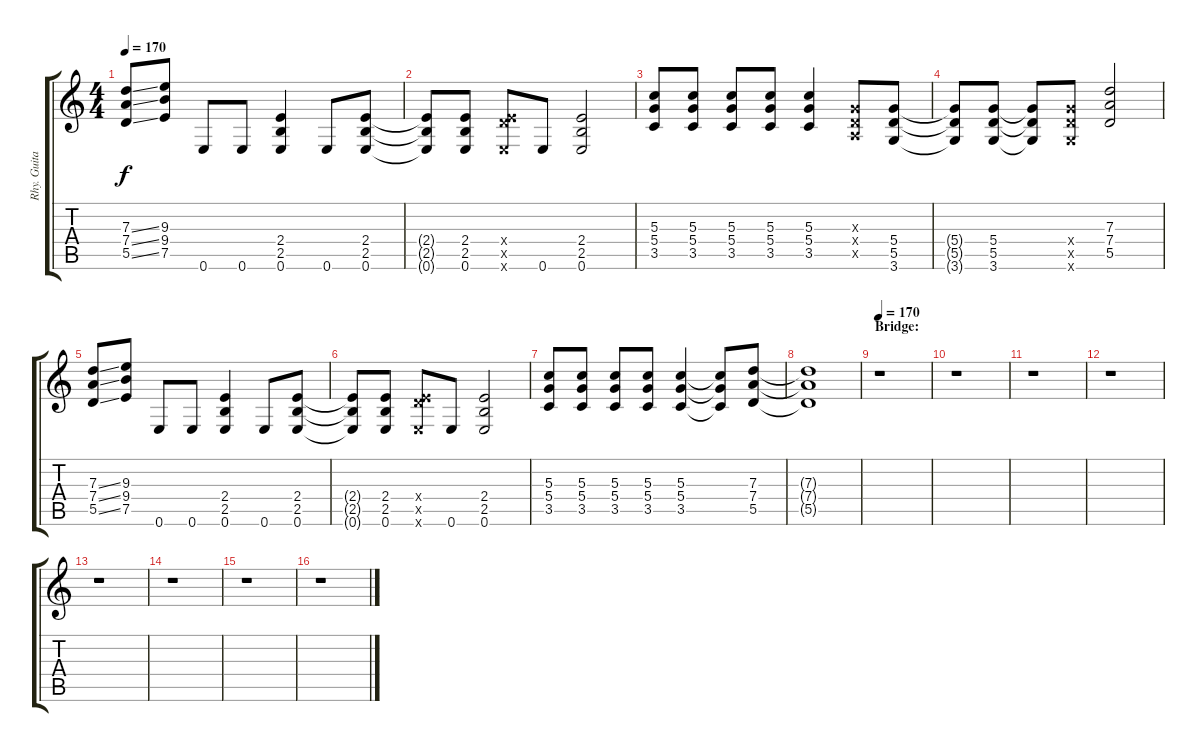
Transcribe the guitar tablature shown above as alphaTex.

\track ("Rhy. Guitar 2" "Rhy. Guita") {instrument distortionguitar}
\staff {score tabs}
\tuning (E4 B3 G3 D3 A2 E2) {hide}
\ts (4 4)
\tempo 170
\clef g2
\ks c
(7.3{ss} 7.4{ss} 5.5{ss}).8{dy f} (9.3 9.4 7.5).8 0.6.8 0.6.8 (2.4 2.5 0.6).4 0.6.8 (2.4 2.5 0.6).8 |
(2.4{t} 2.5{t} 0.6{t}).8 (2.4 2.5 0.6).8 (0.4{x} 7.5{x} 0.6{x}).8 0.6.8 (2.4 2.5 0.6).2 |
(5.3 5.4 3.5).8 (5.3 5.4 3.5).8 (5.3 5.4 3.5).8 (5.3 5.4 3.5).8 (5.3 5.4 3.5).4 (0.3{x} 0.4{x} 0.5{x}).8 (5.4 5.5 3.6).8 |
(5.4{t} 5.5{t} 3.6{t}).8 (5.4 5.5 3.6).8 (5.4{t} 5.5{t} 3.6{t}).8 (5.4{x} 5.5{x} 3.6{x}).8 (7.3 7.4 5.5).2 |
(7.3{ss} 7.4{ss} 5.5{ss}).8 (9.3 9.4 7.5).8 0.6.8 0.6.8 (2.4 2.5 0.6).4 0.6.8 (2.4 2.5 0.6).8 |
(2.4{t} 2.5{t} 0.6{t}).8 (2.4 2.5 0.6).8 (0.4{x} 7.5{x} 0.6{x}).8 0.6.8 (2.4 2.5 0.6).2 |
(5.3 5.4 3.5).8 (5.3 5.4 3.5).8 (5.3 5.4 3.5).8 (5.3 5.4 3.5).8 (5.3 5.4 3.5).4 (5.3{t} 5.4{t} 3.5{t}).8 (7.3 7.4 5.5).8 |
(7.3{t} 7.4{t} 5.5{t}).1 |
\section ("" "Bridge:")
\tempo 170
r.1 |
r.1 |
r.1 |
r.1 |
r.1 |
r.1 |
r.1 |
r.1
